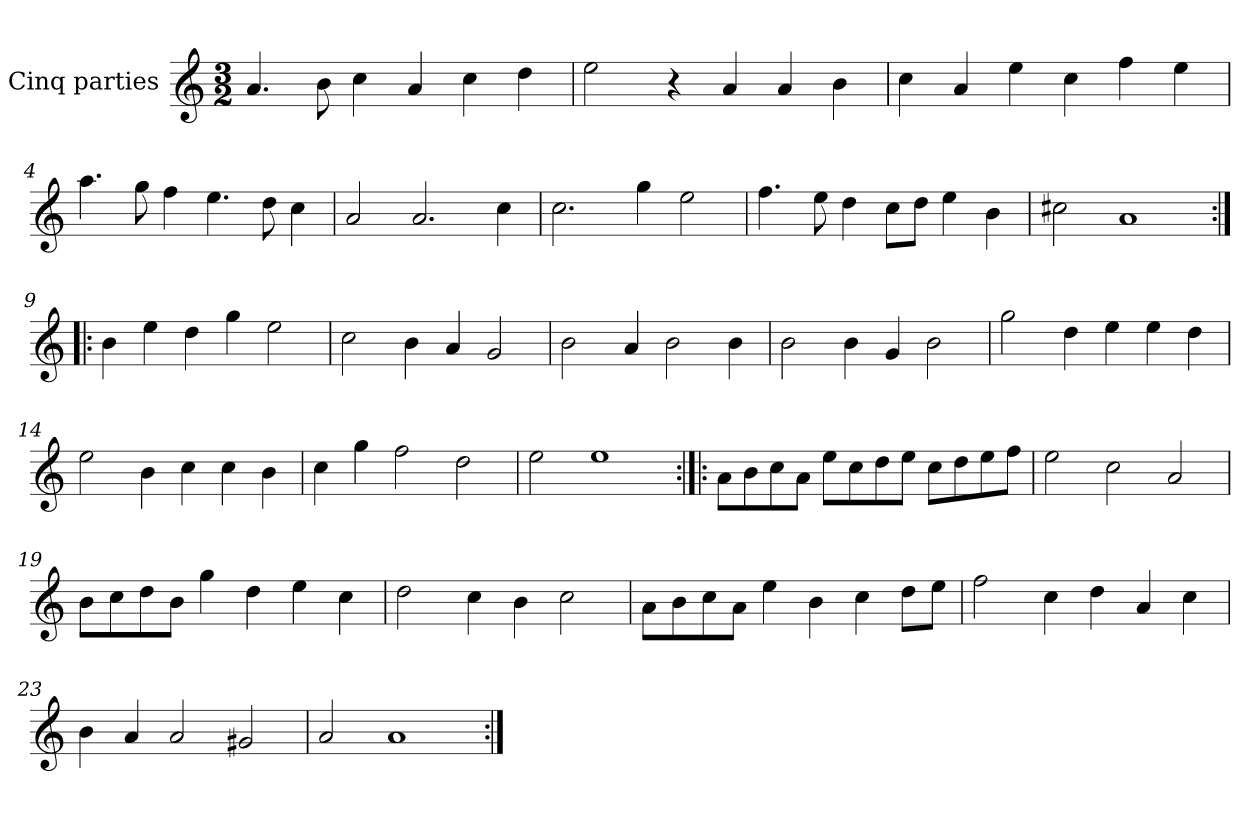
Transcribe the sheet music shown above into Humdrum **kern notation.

**kern
*part1
*staff1
*I"Cinq parties
*clefG2
*k[]
*M3/2
*MM180
=1
4.a/
8b\
4cc\
4a/
4cc\
4dd\
=2
2ee\
4r
4a/
4a/
4b\
=3
4cc\
4a/
4ee\
4cc\
4ff\
4ee\
=4
4.aa\
8gg\
4ff\
4.ee\
8dd\
4cc\
=5
2a/
2.a/
4cc\
=6
2.cc\
4gg\
2ee\
=7
4.ff\
8ee\
4dd\
8cc\L
8dd\J
4ee\
4b\
=8
2cc#X\
1a
=9:|!|:
4b\
4ee\
4dd\
4gg\
2ee\
=10
2cc\
4b\
4a/
2g/
=11
2b\
4a/
2b\
4b\
=12
2b\
4b\
4g/
2b\
=13
2gg\
4dd\
4ee\
4ee\
4dd\
=14
2ee\
4b\
4cc\
4cc\
4b\
=15
4cc\
4gg\
2ff\
2dd\
=16
2ee\
1ee
=17:|!|:
8a\L
8b\
8cc\
8a\J
8ee\L
8cc\
8dd\
8ee\J
8cc\L
8dd\
8ee\
8ff\J
=18
2ee\
2cc\
2a/
=19
8b\L
8cc\
8dd\
8b\J
4gg\
4dd\
4ee\
4cc\
=20
2dd\
4cc\
4b\
2cc\
=21
8a\L
8b\
8cc\
8a\J
4ee\
4b\
4cc\
8dd\L
8ee\J
=22
2ff\
4cc\
4dd\
4a/
4cc\
=23
4b\
4a/
2a/
2g#X/
=24
2a/
1a
=:|!
*-
